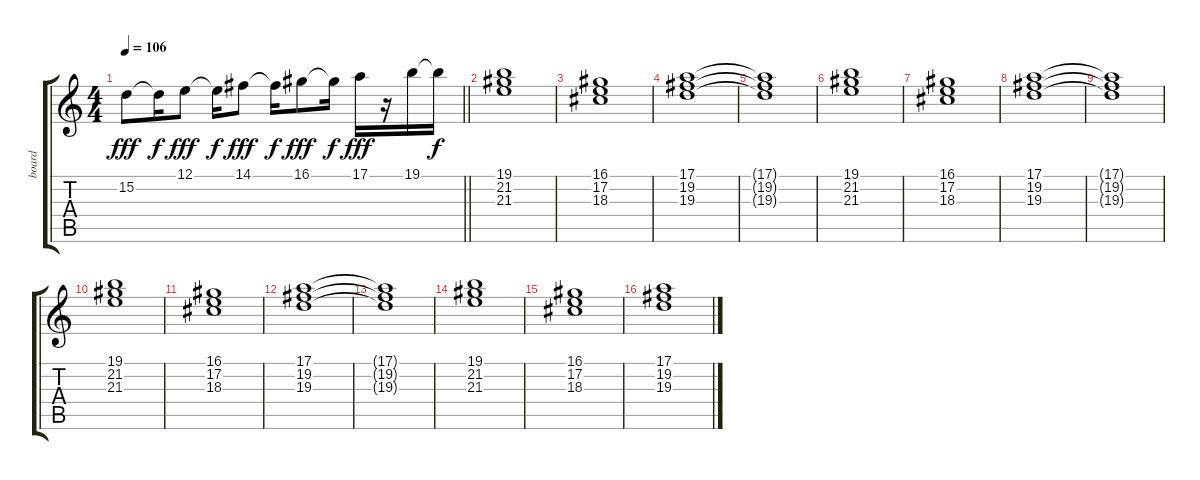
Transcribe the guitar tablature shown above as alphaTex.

\track ("board" "board") {instrument pad2warm}
\staff {score tabs}
\tuning (E4 B3 G3 D3 A2 E2) {hide}
\ts (4 4)
\tempo 106
\clef g2
\barLineRight lightlight
\ks c
15.2.8{dy fff} 15.2{t}.16{dy f} 12.1.8{dy fff} 12.1{t}.16{dy f} 14.1.8{dy fff} 14.1{t}.16{dy f} 16.1.8{dy fff} 16.1{t}.16{dy f} 17.1.16{dy fff} r.16 19.1.16 19.1{t}.16{dy f} |
(19.1 21.2 21.3).1 |
(16.1 17.2 18.3).1 |
(17.1 19.2 19.3).1 |
(17.1{t} 19.2{t} 19.3{t}).1 |
(19.1 21.2 21.3).1 |
(16.1 17.2 18.3).1 |
(17.1 19.2 19.3).1 |
(17.1{t} 19.2{t} 19.3{t}).1 |
(19.1 21.2 21.3).1 |
(16.1 17.2 18.3).1 |
(17.1 19.2 19.3).1 |
(17.1{t} 19.2{t} 19.3{t}).1 |
(19.1 21.2 21.3).1 |
(16.1 17.2 18.3).1 |
(17.1 19.2 19.3).1
